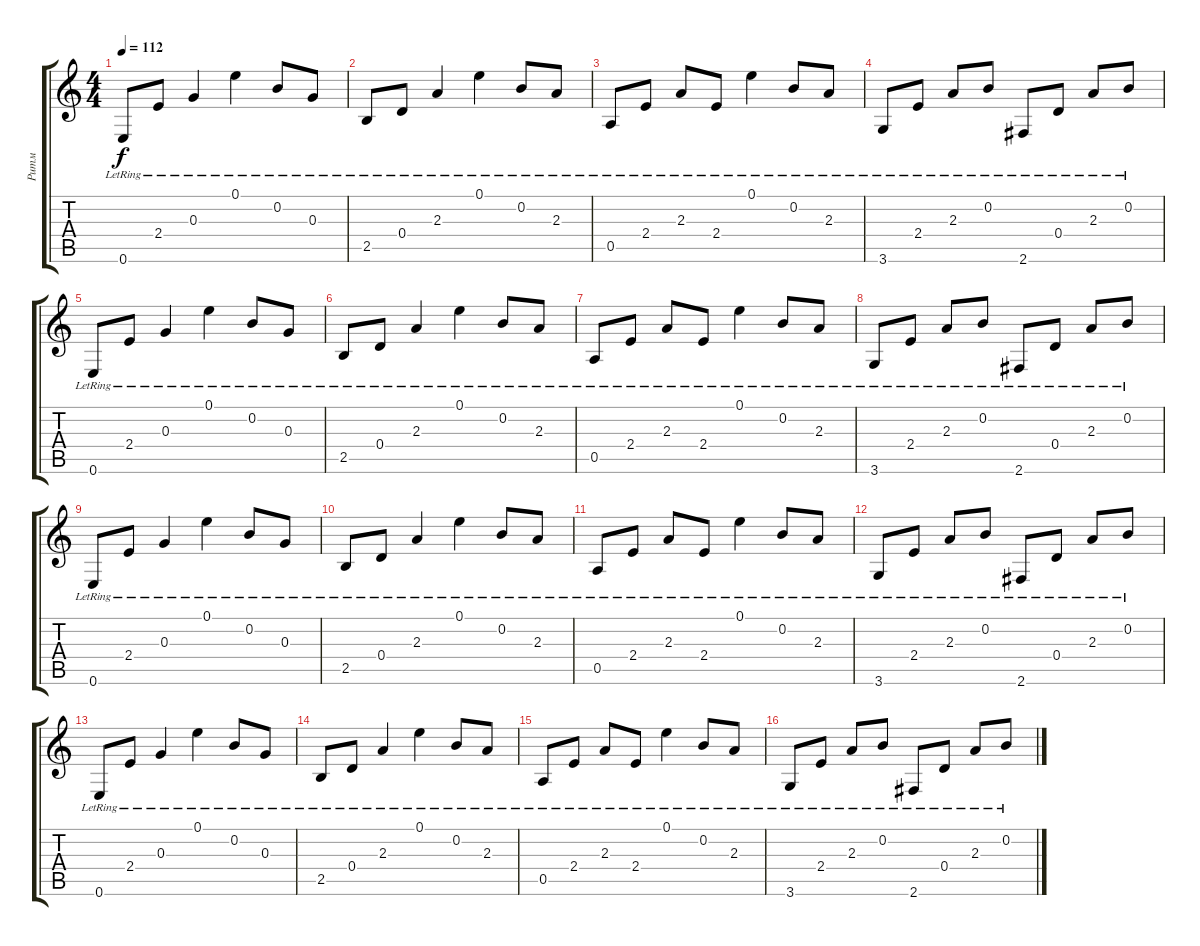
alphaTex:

\track ("Ритм" "Ритм") {instrument electricguitarclean}
\staff {score tabs}
\tuning (E4 B3 G3 D3 A2 E2) {hide}
\ts (4 4)
\tempo 112
\clef g2
\ks c
0.6{lr}.8{dy f} 2.4{lr}.8 0.3{lr}.4 0.1{lr}.4 0.2{lr}.8 0.3{lr}.8 |
2.5{lr}.8 0.4{lr}.8 2.3{lr}.4 0.1{lr}.4 0.2{lr}.8 2.3{lr}.8 |
0.5{lr}.8 2.4{lr}.8 2.3{lr}.8 2.4{lr}.8 0.1{lr}.4 0.2{lr}.8 2.3{lr}.8 |
3.6{lr}.8 2.4{lr}.8 2.3{lr}.8 0.2{lr}.8 2.6{lr}.8 0.4{lr}.8 2.3{lr}.8 0.2{lr}.8 |
0.6{lr}.8 2.4{lr}.8 0.3{lr}.4 0.1{lr}.4 0.2{lr}.8 0.3{lr}.8 |
2.5{lr}.8 0.4{lr}.8 2.3{lr}.4 0.1{lr}.4 0.2{lr}.8 2.3{lr}.8 |
0.5{lr}.8 2.4{lr}.8 2.3{lr}.8 2.4{lr}.8 0.1{lr}.4 0.2{lr}.8 2.3{lr}.8 |
3.6{lr}.8 2.4{lr}.8 2.3{lr}.8 0.2{lr}.8 2.6{lr}.8 0.4{lr}.8 2.3{lr}.8 0.2{lr}.8 |
0.6{lr}.8 2.4{lr}.8 0.3{lr}.4 0.1{lr}.4 0.2{lr}.8 0.3{lr}.8 |
2.5{lr}.8 0.4{lr}.8 2.3{lr}.4 0.1{lr}.4 0.2{lr}.8 2.3{lr}.8 |
0.5{lr}.8 2.4{lr}.8 2.3{lr}.8 2.4{lr}.8 0.1{lr}.4 0.2{lr}.8 2.3{lr}.8 |
3.6{lr}.8 2.4{lr}.8 2.3{lr}.8 0.2{lr}.8 2.6{lr}.8 0.4{lr}.8 2.3{lr}.8 0.2{lr}.8 |
0.6{lr}.8 2.4{lr}.8 0.3{lr}.4 0.1{lr}.4 0.2{lr}.8 0.3{lr}.8 |
2.5{lr}.8 0.4{lr}.8 2.3{lr}.4 0.1{lr}.4 0.2{lr}.8 2.3{lr}.8 |
0.5{lr}.8 2.4{lr}.8 2.3{lr}.8 2.4{lr}.8 0.1{lr}.4 0.2{lr}.8 2.3{lr}.8 |
3.6{lr}.8 2.4{lr}.8 2.3{lr}.8 0.2{lr}.8 2.6{lr}.8 0.4{lr}.8 2.3{lr}.8 0.2{lr}.8
